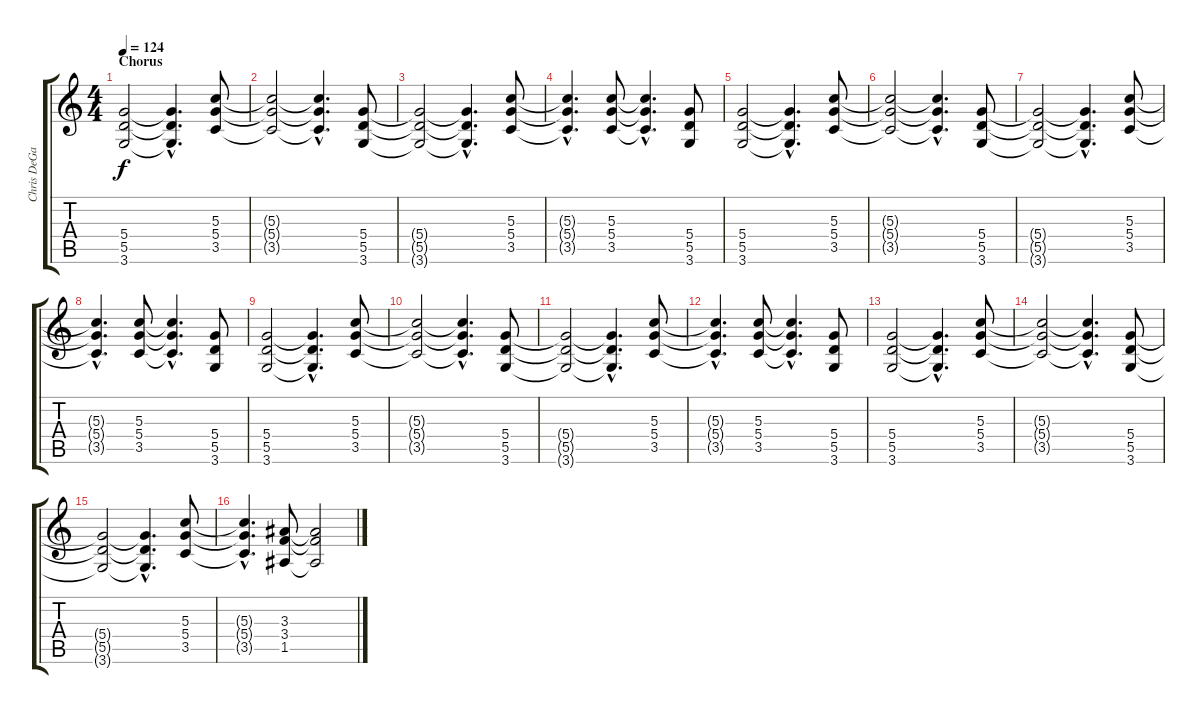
\track ("Chris DeGarmo (Standard Tuning)" "Chris DeGa") {instrument distortionguitar}
\staff {score tabs}
\tuning (E4 B3 G3 D3 A2 E2) {hide}
\ts (4 4)
\section ("" "Chorus")
\tempo 124
\clef g2
\ks c
(5.4 5.5 3.6).2{dy f} (5.4{hac t} 5.5{hac t} 3.6{hac t}).4{d} (5.3 5.4 3.5).8 |
(5.3{t} 5.4{t} 3.5{t}).2 (5.3{hac t} 5.4{hac t} 3.5{hac t}).4{d} (5.4 5.5 3.6).8 |
(5.4{t} 5.5{t} 3.6{t}).2 (5.4{hac t} 5.5{hac t} 3.6{hac t}).4{d} (5.3 5.4 3.5).8 |
(5.3{hac t} 5.4{hac t} 3.5{hac t}).4{d} (5.3 5.4 3.5).8 (5.3{hac t} 5.4{hac t} 3.5{hac t}).4{d} (5.4 5.5 3.6).8 |
(5.4 5.5 3.6).2 (5.4{hac t} 5.5{hac t} 3.6{hac t}).4{d} (5.3 5.4 3.5).8 |
(5.3{t} 5.4{t} 3.5{t}).2 (5.3{hac t} 5.4{hac t} 3.5{hac t}).4{d} (5.4 5.5 3.6).8 |
(5.4{t} 5.5{t} 3.6{t}).2 (5.4{hac t} 5.5{hac t} 3.6{hac t}).4{d} (5.3 5.4 3.5).8 |
(5.3{hac t} 5.4{hac t} 3.5{hac t}).4{d} (5.3 5.4 3.5).8 (5.3{hac t} 5.4{hac t} 3.5{hac t}).4{d} (5.4 5.5 3.6).8 |
(5.4 5.5 3.6).2 (5.4{hac t} 5.5{hac t} 3.6{hac t}).4{d} (5.3 5.4 3.5).8 |
(5.3{t} 5.4{t} 3.5{t}).2 (5.3{hac t} 5.4{hac t} 3.5{hac t}).4{d} (5.4 5.5 3.6).8 |
(5.4{t} 5.5{t} 3.6{t}).2 (5.4{hac t} 5.5{hac t} 3.6{hac t}).4{d} (5.3 5.4 3.5).8 |
(5.3{hac t} 5.4{hac t} 3.5{hac t}).4{d} (5.3 5.4 3.5).8 (5.3{hac t} 5.4{hac t} 3.5{hac t}).4{d} (5.4 5.5 3.6).8 |
(5.4 5.5 3.6).2 (5.4{hac t} 5.5{hac t} 3.6{hac t}).4{d} (5.3 5.4 3.5).8 |
(5.3{t} 5.4{t} 3.5{t}).2 (5.3{hac t} 5.4{hac t} 3.5{hac t}).4{d} (5.4 5.5 3.6).8 |
(5.4{t} 5.5{t} 3.6{t}).2 (5.4{hac t} 5.5{hac t} 3.6{hac t}).4{d} (5.3 5.4 3.5).8 |
(5.3{hac t} 5.4{hac t} 3.5{hac t}).4{d} (3.3 3.4 1.5).8 (3.3{t} 3.4{t} 1.5{t}).2
